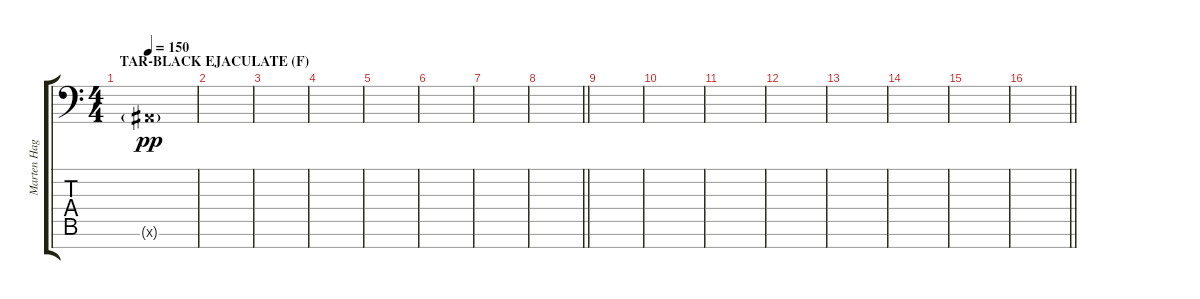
\track ("Marten Hagstrom (8 string Guitar in E)" "Marten Hag") {instrument overdrivenguitar}
\staff {score tabs}
\tuning (Bb3 F3 Db3 Ab2 Eb2 Bb1 E1) {hide}
\ts (4 4)
\section ("" "TAR-BLACK EJACULATE (F)")
\tempo 150
\clef f4
\ks c
0.6{g x}.1{dy pp} |
|
|
|
|
|
|
\barLineRight lightlight
|
|
|
|
|
|
|
|
\barLineRight lightlight
